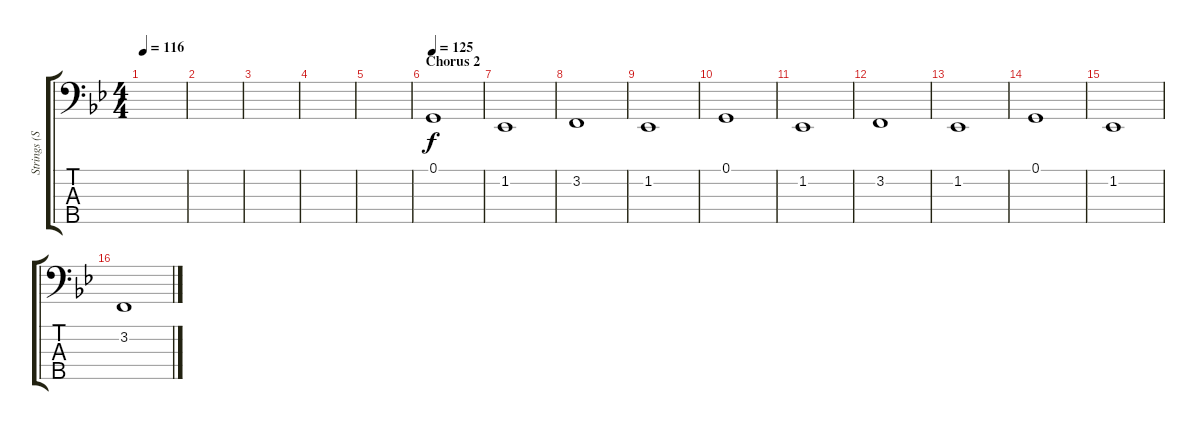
\track ("Strings (Staff 2)" "Strings (S") {instrument acousticgrandpiano}
\staff {score tabs}
\tuning (G2 D2 A1 E1 B0) {hide}
\ts (4 4)
\tempo 116
\clef f4
\ks gminor
|
|
|
|
|
\section ("" "Chorus 2")
\tempo 125
0.1.1 |
1.2.1 |
3.2.1 |
1.2.1 |
0.1.1 |
1.2.1 |
3.2.1 |
1.2.1 |
0.1.1 |
1.2.1 |
3.2.1
